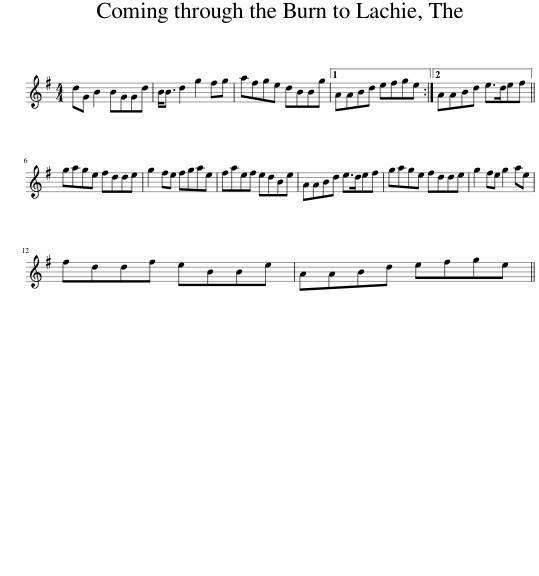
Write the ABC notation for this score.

X:1
L:1/8
M:4/4
I:linebreak $
K:G
V:1 treble
V:1
 dG B2 BGGd | B<B d2 g2 fg | afge dBBg |1 AABd efge :|2 AABd e>def ||$ %5
 gage fdde | g2 fe fgae | faef edBe | AABd e>def | gage fdde | %10
 g2 fe g2 ae |$ fddf eBBe | AABd efge || %13
